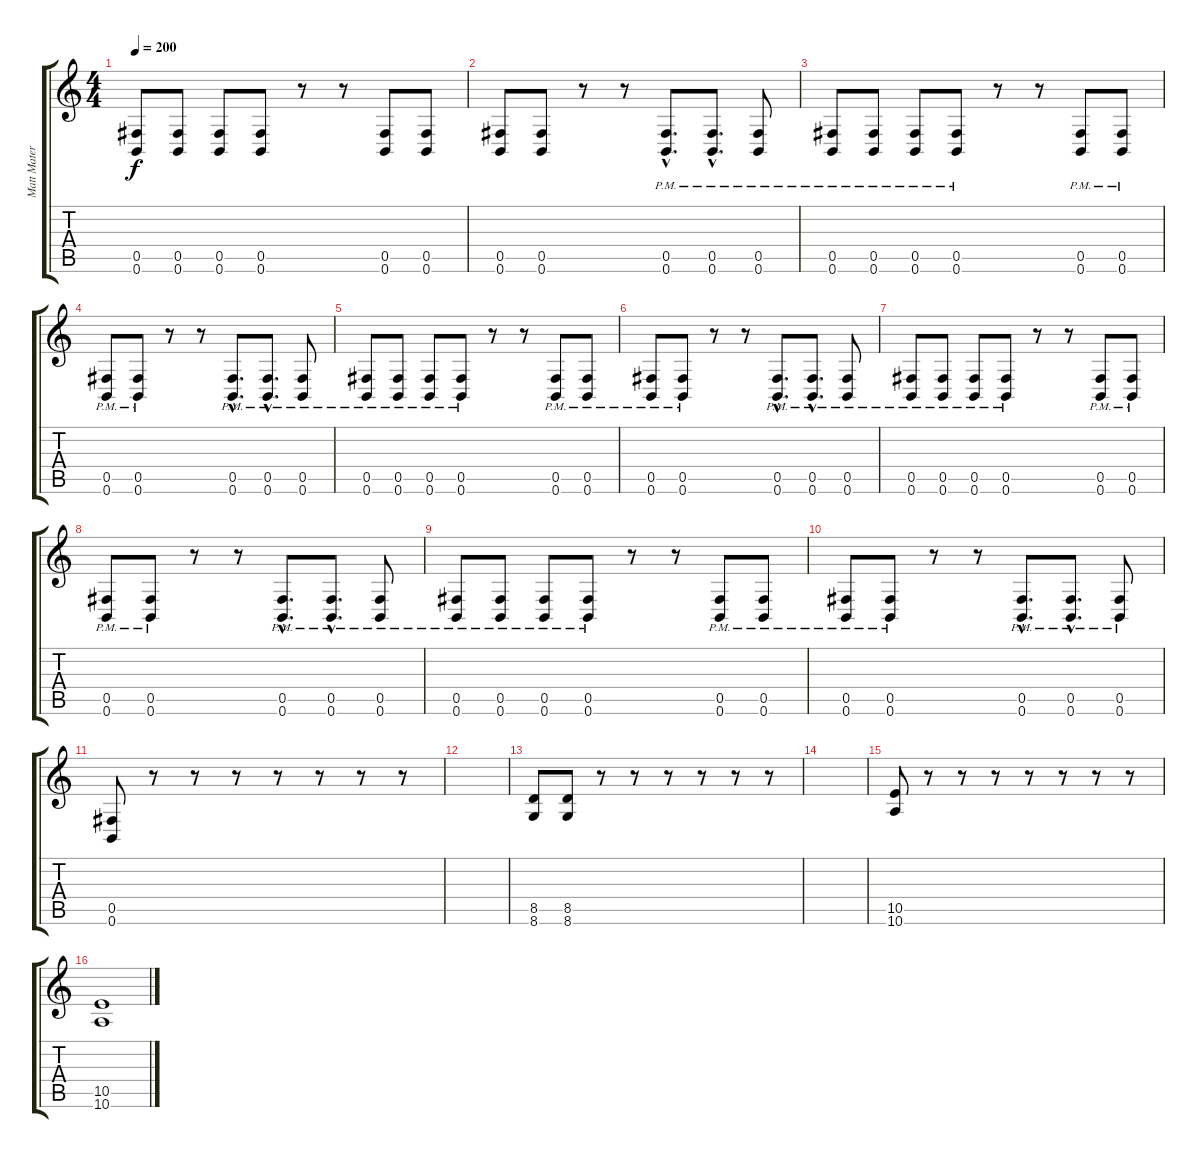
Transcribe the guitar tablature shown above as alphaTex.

\track ("Matt Matera" "Matt Mater") {instrument overdrivenguitar}
\staff {score tabs}
\tuning (Db4 Ab3 E3 B2 Gb2 B1) {hide}
\ts (4 4)
\tempo 200
\clef g2
\ks c
(0.5 0.6).8{dy f} (0.5 0.6).8 (0.5 0.6).8 (0.5 0.6).8 r.8 r.8 (0.5 0.6).8 (0.5 0.6).8 |
(0.5 0.6).8 (0.5 0.6).8 r.8 r.8 (0.5{hac pm} 0.6{hac pm}).8{d} (0.5{hac pm} 0.6{hac pm}).8{d} (0.5{pm} 0.6{pm}).8 |
(0.5{pm} 0.6{pm}).8 (0.5{pm} 0.6{pm}).8 (0.5{pm} 0.6{pm}).8 (0.5{pm} 0.6{pm}).8 r.8 r.8 (0.5{pm} 0.6{pm}).8 (0.5{pm} 0.6{pm}).8 |
(0.5{pm} 0.6{pm}).8 (0.5{pm} 0.6{pm}).8 r.8 r.8 (0.5{hac pm} 0.6{hac pm}).8{d} (0.5{hac pm} 0.6{hac pm}).8{d} (0.5{pm} 0.6{pm}).8 |
(0.5{pm} 0.6{pm}).8 (0.5{pm} 0.6{pm}).8 (0.5{pm} 0.6{pm}).8 (0.5{pm} 0.6{pm}).8 r.8 r.8 (0.5{pm} 0.6{pm}).8 (0.5{pm} 0.6{pm}).8 |
(0.5{pm} 0.6{pm}).8 (0.5{pm} 0.6{pm}).8 r.8 r.8 (0.5{hac pm} 0.6{hac pm}).8{d} (0.5{hac pm} 0.6{hac pm}).8{d} (0.5{pm} 0.6{pm}).8 |
(0.5{pm} 0.6{pm}).8 (0.5{pm} 0.6{pm}).8 (0.5{pm} 0.6{pm}).8 (0.5{pm} 0.6{pm}).8 r.8 r.8 (0.5{pm} 0.6{pm}).8 (0.5{pm} 0.6{pm}).8 |
(0.5{pm} 0.6{pm}).8 (0.5{pm} 0.6{pm}).8 r.8 r.8 (0.5{hac pm} 0.6{hac pm}).8{d} (0.5{hac pm} 0.6{hac pm}).8{d} (0.5{pm} 0.6{pm}).8 |
(0.5{pm} 0.6{pm}).8 (0.5{pm} 0.6{pm}).8 (0.5{pm} 0.6{pm}).8 (0.5{pm} 0.6{pm}).8 r.8 r.8 (0.5{pm} 0.6{pm}).8 (0.5{pm} 0.6{pm}).8 |
(0.5{pm} 0.6{pm}).8 (0.5{pm} 0.6{pm}).8 r.8 r.8 (0.5{hac pm} 0.6{hac pm}).8{d} (0.5{hac pm} 0.6{hac pm}).8{d} (0.5{pm} 0.6{pm}).8 |
(0.5 0.6).8 r.8 r.8 r.8 r.8 r.8 r.8 r.8 |
|
(8.5 8.6).8 (8.5 8.6).8 r.8 r.8 r.8 r.8 r.8 r.8 |
|
(10.5 10.6).8 r.8 r.8 r.8 r.8 r.8 r.8 r.8 |
(10.5 10.6).1
